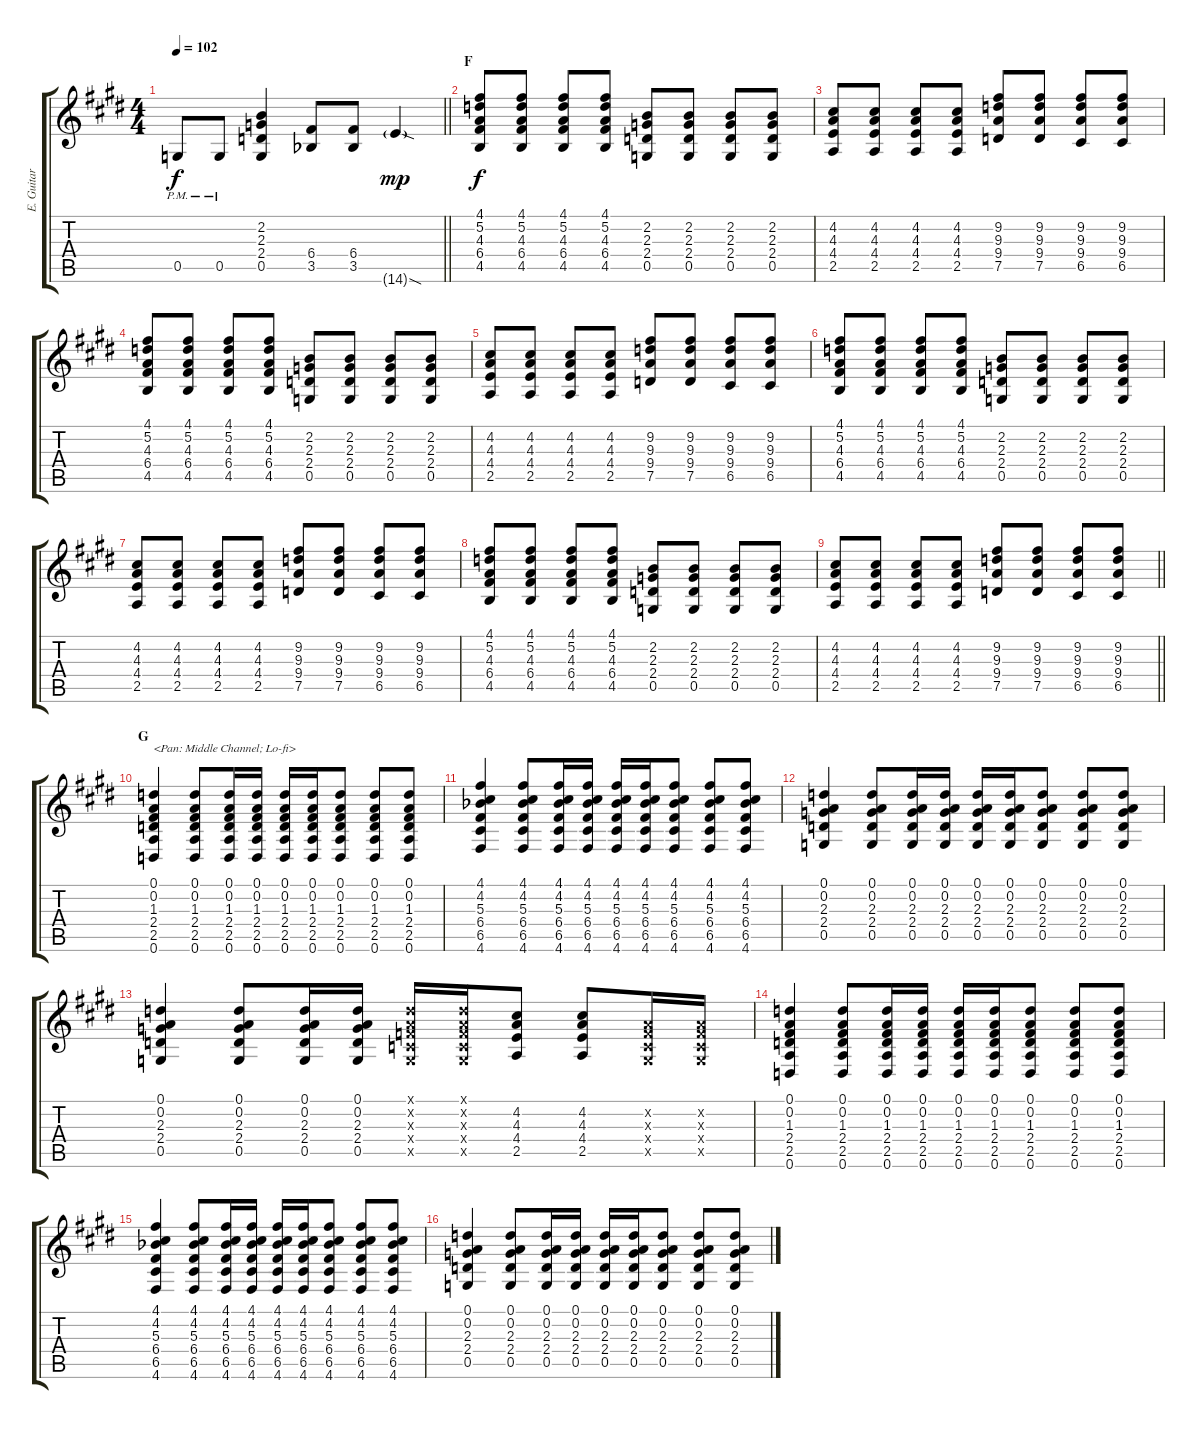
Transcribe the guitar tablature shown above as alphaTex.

\track ("E. Guitar II" "E. Guitar ") {instrument overdrivenguitar}
\staff {score tabs}
\tuning (D4 A3 F3 C3 G2 D2) {hide}
\ts (4 4)
\tempo 102
\clef g2
\barLineRight lightlight
\ks e
0.5{pm}.8{dy f} 0.5{pm}.8 (2.2 2.3 2.4 0.5).4 (6.4 3.5{acc b}).8 (6.4 3.5{acc b}).8 14.6{sod g}.4{dy mp} |
\section ("" "F")
(4.1 5.2 4.3 6.4 4.5).8{dy f} (4.1 5.2 4.3 6.4 4.5).8 (4.1 5.2 4.3 6.4 4.5).8 (4.1 5.2 4.3 6.4 4.5).8 (2.2 2.3 2.4 0.5).8 (2.2 2.3 2.4 0.5).8 (2.2 2.3 2.4 0.5).8 (2.2 2.3 2.4 0.5).8 |
(4.2 4.3 4.4 2.5).8 (4.2 4.3 4.4 2.5).8 (4.2 4.3 4.4 2.5).8 (4.2 4.3 4.4 2.5).8 (9.2 9.3 9.4 7.5).8 (9.2 9.3 9.4 7.5).8 (9.2 9.3 9.4 6.5).8 (9.2 9.3 9.4 6.5).8 |
(4.1 5.2 4.3 6.4 4.5).8 (4.1 5.2 4.3 6.4 4.5).8 (4.1 5.2 4.3 6.4 4.5).8 (4.1 5.2 4.3 6.4 4.5).8 (2.2 2.3 2.4 0.5).8 (2.2 2.3 2.4 0.5).8 (2.2 2.3 2.4 0.5).8 (2.2 2.3 2.4 0.5).8 |
(4.2 4.3 4.4 2.5).8 (4.2 4.3 4.4 2.5).8 (4.2 4.3 4.4 2.5).8 (4.2 4.3 4.4 2.5).8 (9.2 9.3 9.4 7.5).8 (9.2 9.3 9.4 7.5).8 (9.2 9.3 9.4 6.5).8 (9.2 9.3 9.4 6.5).8 |
(4.1 5.2 4.3 6.4 4.5).8 (4.1 5.2 4.3 6.4 4.5).8 (4.1 5.2 4.3 6.4 4.5).8 (4.1 5.2 4.3 6.4 4.5).8 (2.2 2.3 2.4 0.5).8 (2.2 2.3 2.4 0.5).8 (2.2 2.3 2.4 0.5).8 (2.2 2.3 2.4 0.5).8 |
(4.2 4.3 4.4 2.5).8 (4.2 4.3 4.4 2.5).8 (4.2 4.3 4.4 2.5).8 (4.2 4.3 4.4 2.5).8 (9.2 9.3 9.4 7.5).8 (9.2 9.3 9.4 7.5).8 (9.2 9.3 9.4 6.5).8 (9.2 9.3 9.4 6.5).8 |
(4.1 5.2 4.3 6.4 4.5).8 (4.1 5.2 4.3 6.4 4.5).8 (4.1 5.2 4.3 6.4 4.5).8 (4.1 5.2 4.3 6.4 4.5).8 (2.2 2.3 2.4 0.5).8 (2.2 2.3 2.4 0.5).8 (2.2 2.3 2.4 0.5).8 (2.2 2.3 2.4 0.5).8 |
\barLineRight lightlight
(4.2 4.3 4.4 2.5).8 (4.2 4.3 4.4 2.5).8 (4.2 4.3 4.4 2.5).8 (4.2 4.3 4.4 2.5).8 (9.2 9.3 9.4 7.5).8 (9.2 9.3 9.4 7.5).8 (9.2 9.3 9.4 6.5).8 (9.2 9.3 9.4 6.5).8 |
\section ("" "G")
(0.1 0.2 1.3 2.4 2.5 0.6).4{txt "<Pan: Middle Channel; Lo-fi>" volume 11 balance 8} (0.1 0.2 1.3 2.4 2.5 0.6).8 (0.1 0.2 1.3 2.4 2.5 0.6).16 (0.1 0.2 1.3 2.4 2.5 0.6).16 (0.1 0.2 1.3 2.4 2.5 0.6).16 (0.1 0.2 1.3 2.4 2.5 0.6).16 (0.1 0.2 1.3 2.4 2.5 0.6).8 (0.1 0.2 1.3 2.4 2.5 0.6).8 (0.1 0.2 1.3 2.4 2.5 0.6).8 |
(4.1 4.2 5.3{acc b} 6.4 6.5 4.6).4 (4.1 4.2 5.3{acc b} 6.4 6.5 4.6).8 (4.1 4.2 5.3{acc b} 6.4 6.5 4.6).16 (4.1 4.2 5.3{acc b} 6.4 6.5 4.6).16 (4.1 4.2 5.3{acc b} 6.4 6.5 4.6).16 (4.1 4.2 5.3{acc b} 6.4 6.5 4.6).16 (4.1 4.2 5.3{acc b} 6.4 6.5 4.6).8 (4.1 4.2 5.3{acc b} 6.4 6.5 4.6).8 (4.1 4.2 5.3{acc b} 6.4 6.5 4.6).8 |
(0.1 0.2 2.3 2.4 0.5).4 (0.1 0.2 2.3 2.4 0.5).8 (0.1 0.2 2.3 2.4 0.5).16 (0.1 0.2 2.3 2.4 0.5).16 (0.1 0.2 2.3 2.4 0.5).16 (0.1 0.2 2.3 2.4 0.5).16 (0.1 0.2 2.3 2.4 0.5).8 (0.1 0.2 2.3 2.4 0.5).8 (0.1 0.2 2.3 2.4 0.5).8 |
(0.1 0.2 2.3 2.4 0.5).4 (0.1 0.2 2.3 2.4 0.5).8 (0.1 0.2 2.3 2.4 0.5).16 (0.1 0.2 2.3 2.4 0.5).16 (0.1{x} 0.2{x} 0.3{x} 0.4{x} 0.5{x}).16 (0.1{x} 0.2{x} 0.3{x} 0.4{x} 0.5{x}).16 (4.2 4.3 4.4 2.5).8 (4.2 4.3 4.4 2.5).8 (0.2{x} 0.3{x} 0.4{x} 0.5{x}).16 (0.2{x} 0.3{x} 0.4{x} 0.5{x}).16 |
(0.1 0.2 1.3 2.4 2.5 0.6).4 (0.1 0.2 1.3 2.4 2.5 0.6).8 (0.1 0.2 1.3 2.4 2.5 0.6).16 (0.1 0.2 1.3 2.4 2.5 0.6).16 (0.1 0.2 1.3 2.4 2.5 0.6).16 (0.1 0.2 1.3 2.4 2.5 0.6).16 (0.1 0.2 1.3 2.4 2.5 0.6).8 (0.1 0.2 1.3 2.4 2.5 0.6).8 (0.1 0.2 1.3 2.4 2.5 0.6).8 |
(4.1 4.2 5.3{acc b} 6.4 6.5 4.6).4 (4.1 4.2 5.3{acc b} 6.4 6.5 4.6).8 (4.1 4.2 5.3{acc b} 6.4 6.5 4.6).16 (4.1 4.2 5.3{acc b} 6.4 6.5 4.6).16 (4.1 4.2 5.3{acc b} 6.4 6.5 4.6).16 (4.1 4.2 5.3{acc b} 6.4 6.5 4.6).16 (4.1 4.2 5.3{acc b} 6.4 6.5 4.6).8 (4.1 4.2 5.3{acc b} 6.4 6.5 4.6).8 (4.1 4.2 5.3{acc b} 6.4 6.5 4.6).8 |
(0.1 0.2 2.3 2.4 0.5).4 (0.1 0.2 2.3 2.4 0.5).8 (0.1 0.2 2.3 2.4 0.5).16 (0.1 0.2 2.3 2.4 0.5).16 (0.1 0.2 2.3 2.4 0.5).16 (0.1 0.2 2.3 2.4 0.5).16 (0.1 0.2 2.3 2.4 0.5).8 (0.1 0.2 2.3 2.4 0.5).8 (0.1 0.2 2.3 2.4 0.5).8
